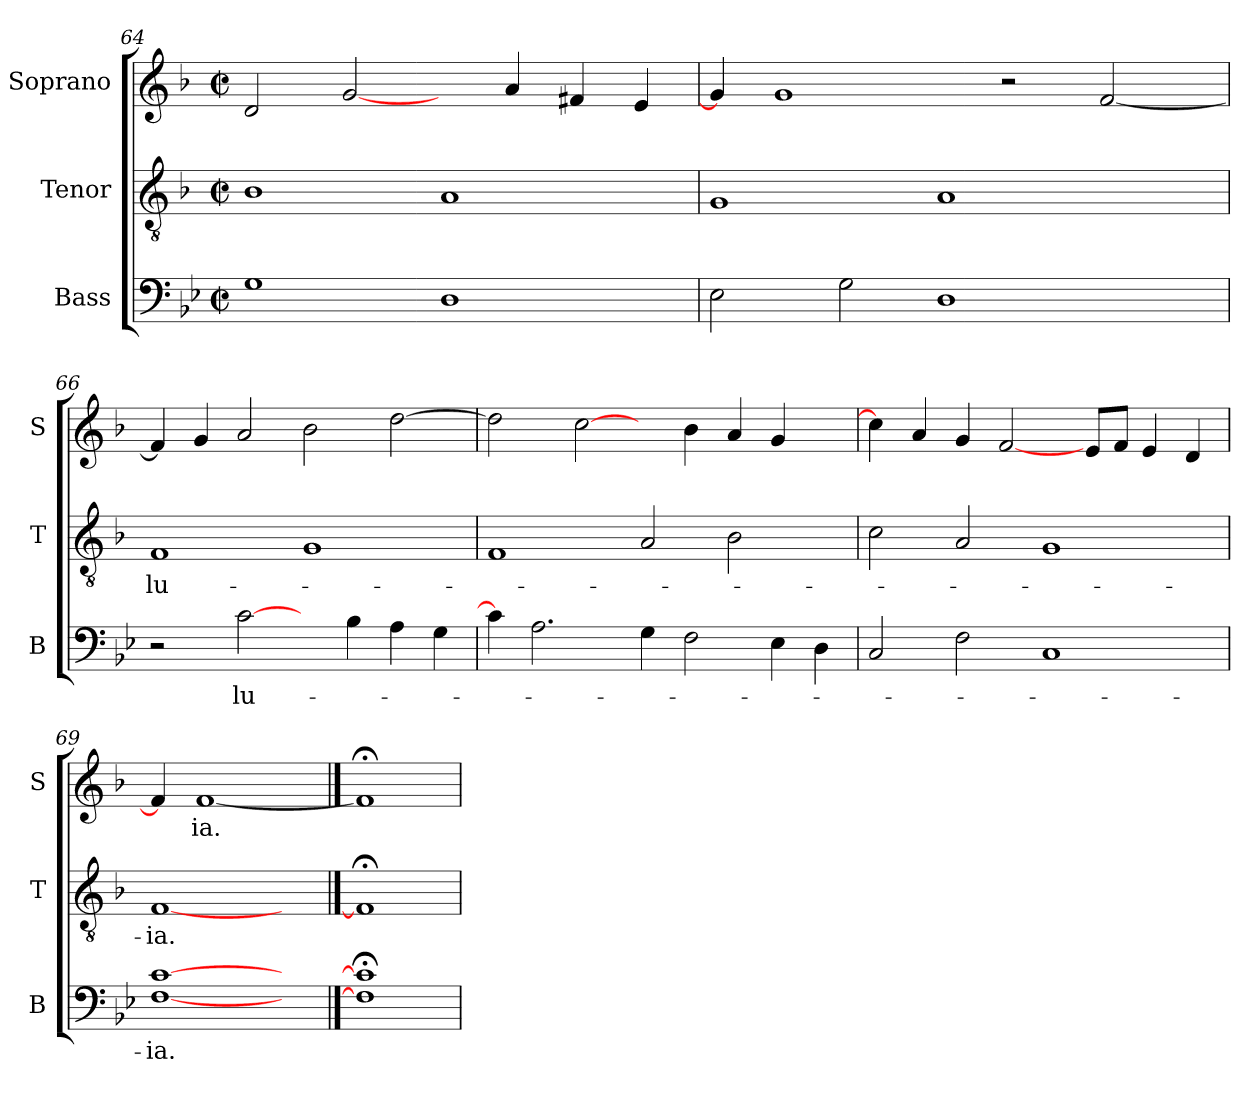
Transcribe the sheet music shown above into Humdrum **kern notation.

**kern	**text	**kern	**text	**kern	**text
*part3	*part3	*part2	*part2	*part1	*part1
*staff3	*staff3	*staff2	*staff2	*staff1	*staff1
*I"Bass	*	*I"Tenor	*	*I"Soprano	*
*I'B	*	*I'T	*	*I'S	*
*clefF4	*	*clefGv2	*	*clefG2	*
*k[b-e-]	*	*k[b-]	*	*k[b-]	*
*M2/2	*	*M2/2	*	*M2/2	*
*met(c|)	*	*met(c|)	*	*met(c|)	*
=64	=64	=64	=64	=64	=64
1G	.	1B-	.	2d/	.
.	.	.	.	[2g/	.
1D	.	1A	.	4ryy	.
.	.	.	.	4a/	.
.	.	.	.	4f#X/	.
.	.	.	.	4e/	.
=65	=65	=65	=65	=65	=65
2E-\	.	1G	.	4g/]	.
.	.	.	.	1g	.
2G\	.	.	.	.	.
1D	.	1A	.	.	.
.	.	.	.	2r	.
.	.	.	.	[2f/	.
4ryy	.	4ryy	.	.	.
=66	=66	=66	=66	=66	=66
!	!	!	!LO:LY:b	!	!
2r	.	1F	-lu-	4f/]	.
.	.	.	.	4g/	.
!	!LO:LY:b	!	!	!	!
[2c\	-lu-	.	.	2a/	.
4ryy	.	1G	.	2b-\	.
4B-\	.	.	.	.	.
4A\	.	.	.	[2dd\	.
4G\	.	.	.	.	.
=67	=67	=67	=67	=67	=67
4c\]	.	1F	.	2dd\]	.
2.A\	.	.	.	.	.
.	.	.	.	[2cc\	.
4G\	.	2A/	.	4ryy	.
2F\	.	.	.	4b-\	.
.	.	2B-\	.	4a/	.
4E-\	.	.	.	4g/	.
4D\	.	4ryy	.	4ryy	.
!!LO:PB:g=z
=68	=68	=68	=68	=68	=68
2C/	.	2c\	.	4cc\]	.
.	.	.	.	4a/	.
2F\	.	2A/	.	4g/	.
.	.	.	.	[2f/	.
1C	.	1G	.	.	.
.	.	.	.	8eL	.
.	.	.	.	8fJ	.
.	.	.	.	4e/	.
.	.	.	.	4d/	.
=69	=69	=69	=69	=69	=69
!	!LO:LY:b	!	!LO:LY:b	!	!
[1F [1c	-ia.	[1F	-ia.	4f/]	.
!	!	!	!	!	!LO:LY:b
.	.	.	.	[1f	-ia.
4ryy	.	4ryy	.	.	.
==70	==70	==70	==70	==70	==70
1F];< 1c];<	.	1F;<]	.	1f;<]	.
=	=	=	=	=	=
*-	*-	*-	*-	*-	*-
